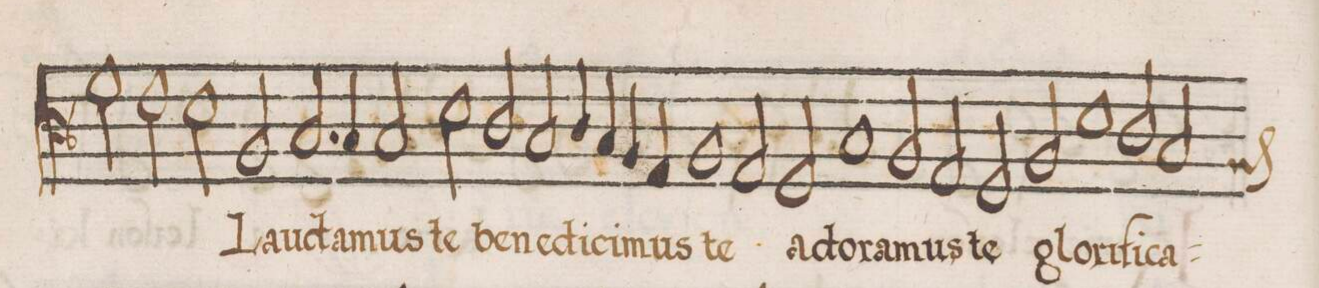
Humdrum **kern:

**kern	**text
*I"TENOR	*
*clefC3	*
*k[b-]	*
*met(C)	*
*M2/1	*
2f\	-lun-
2e\	-ta-
=12-	=12-
2d\	-tis
*	*Xij
2A/	Lau-
2.B-/	-da-
4B-/	-mus
=13-	=13-
2B-/	te
2d\	be-
2c/	-ne-
2B-/	-di-
=14-	=14-
4c/	-ci-
4B-/	.
4A/	-mus
4G/	.
1A/	te
=15-	=15-
2G/	.
2F/	a-
1B-/	-do-
=16-	=16-
2A/	-ra-
2G/	-mus
2F/	te
2A/	glo-
=17-	=17-
1d\	-ri-
2c/	-fi-
*custos:A	*
2B-/	-ca-
=18-	=18-
*-	*-
